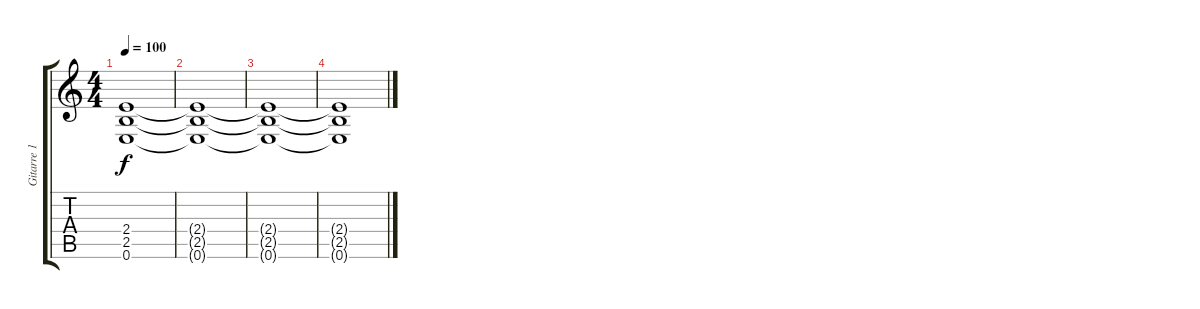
\track ("Gitarre 1" "Gitarre 1") {instrument distortionguitar}
\staff {score tabs}
\tuning (E4 B3 G3 D3 A2 E2) {hide}
\ts (4 4)
\tempo 100
\clef g2
\ks c
(2.4 2.5 0.6).1{dy f} |
(2.4{t} 2.5{t} 0.6{t}).1 |
(2.4{t} 2.5{t} 0.6{t}).1 |
(2.4{t} 2.5{t} 0.6{t}).1
